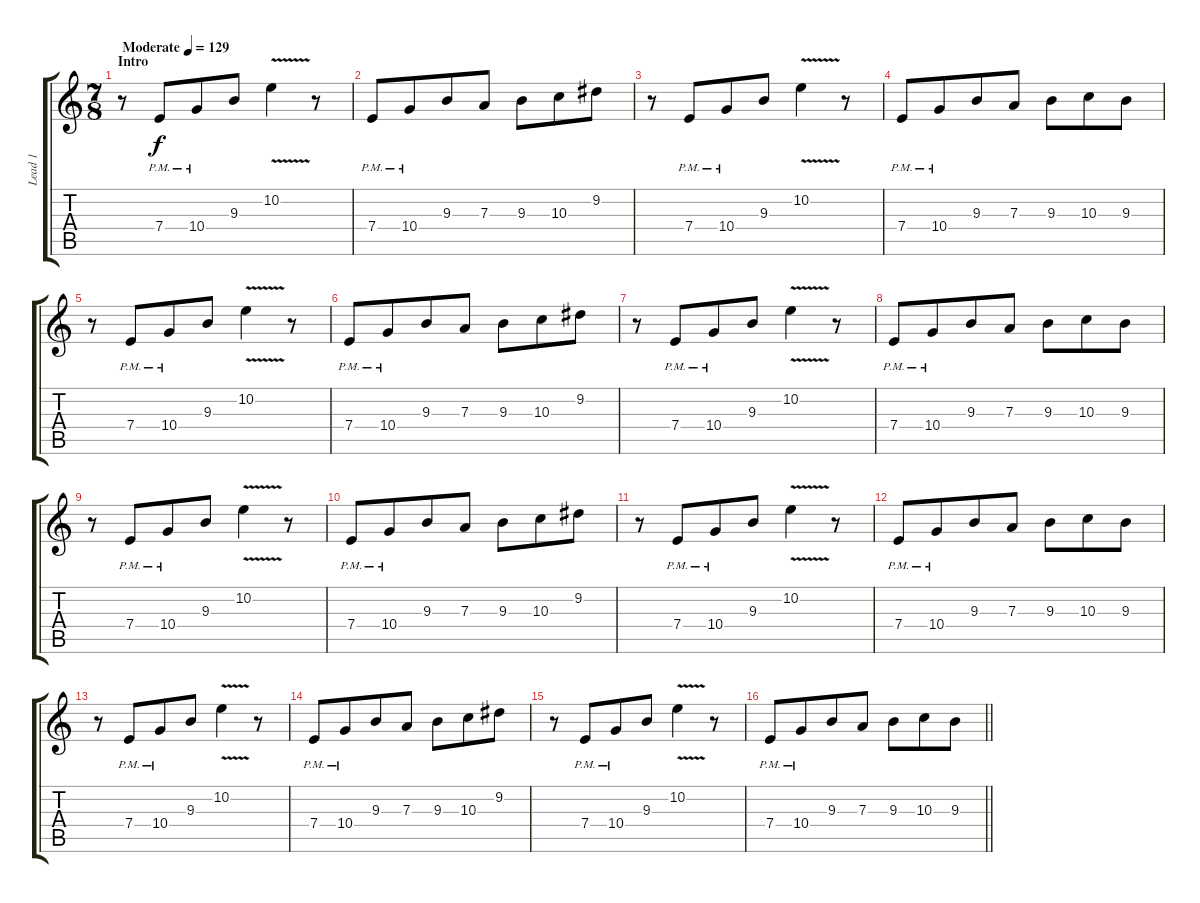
\track ("Lead 1" "Lead 1") {instrument overdrivenguitar}
\staff {score tabs}
\tuning (B3 Gb3 D3 A2 E2 B1) {hide}
\ts (7 8)
\section ("" "Intro")
\tempo (129 "Moderate")
\clef g2
\ks c
r.8{dy f instrument overdrivenguitar} 7.4{pm}.8 10.4{pm}.8 9.3.8 10.2{v}.4 r.8 |
7.4{pm}.8 10.4{pm}.8 9.3.8 7.3.8 9.3.8 10.3.8 9.2.8 |
r.8 7.4{pm}.8 10.4{pm}.8 9.3.8 10.2{v}.4 r.8 |
7.4{pm}.8 10.4{pm}.8 9.3.8 7.3.8 9.3.8 10.3.8 9.3.8 |
r.8 7.4{pm}.8 10.4{pm}.8 9.3.8 10.2{v}.4 r.8 |
7.4{pm}.8 10.4{pm}.8 9.3.8 7.3.8 9.3.8 10.3.8 9.2.8 |
r.8 7.4{pm}.8 10.4{pm}.8 9.3.8 10.2{v}.4 r.8 |
7.4{pm}.8 10.4{pm}.8 9.3.8 7.3.8 9.3.8 10.3.8 9.3.8 |
r.8 7.4{pm}.8 10.4{pm}.8 9.3.8 10.2{v}.4 r.8 |
7.4{pm}.8 10.4{pm}.8 9.3.8 7.3.8 9.3.8 10.3.8 9.2.8 |
r.8 7.4{pm}.8 10.4{pm}.8 9.3.8 10.2{v}.4 r.8 |
7.4{pm}.8 10.4{pm}.8 9.3.8 7.3.8 9.3.8 10.3.8 9.3.8 |
r.8 7.4{pm}.8 10.4{pm}.8 9.3.8 10.2{v}.4 r.8 |
7.4{pm}.8 10.4{pm}.8 9.3.8 7.3.8 9.3.8 10.3.8 9.2.8 |
r.8 7.4{pm}.8 10.4{pm}.8 9.3.8 10.2{v}.4 r.8 |
\barLineRight lightlight
7.4{pm}.8 10.4{pm}.8 9.3.8 7.3.8 9.3.8 10.3.8 9.3.8
